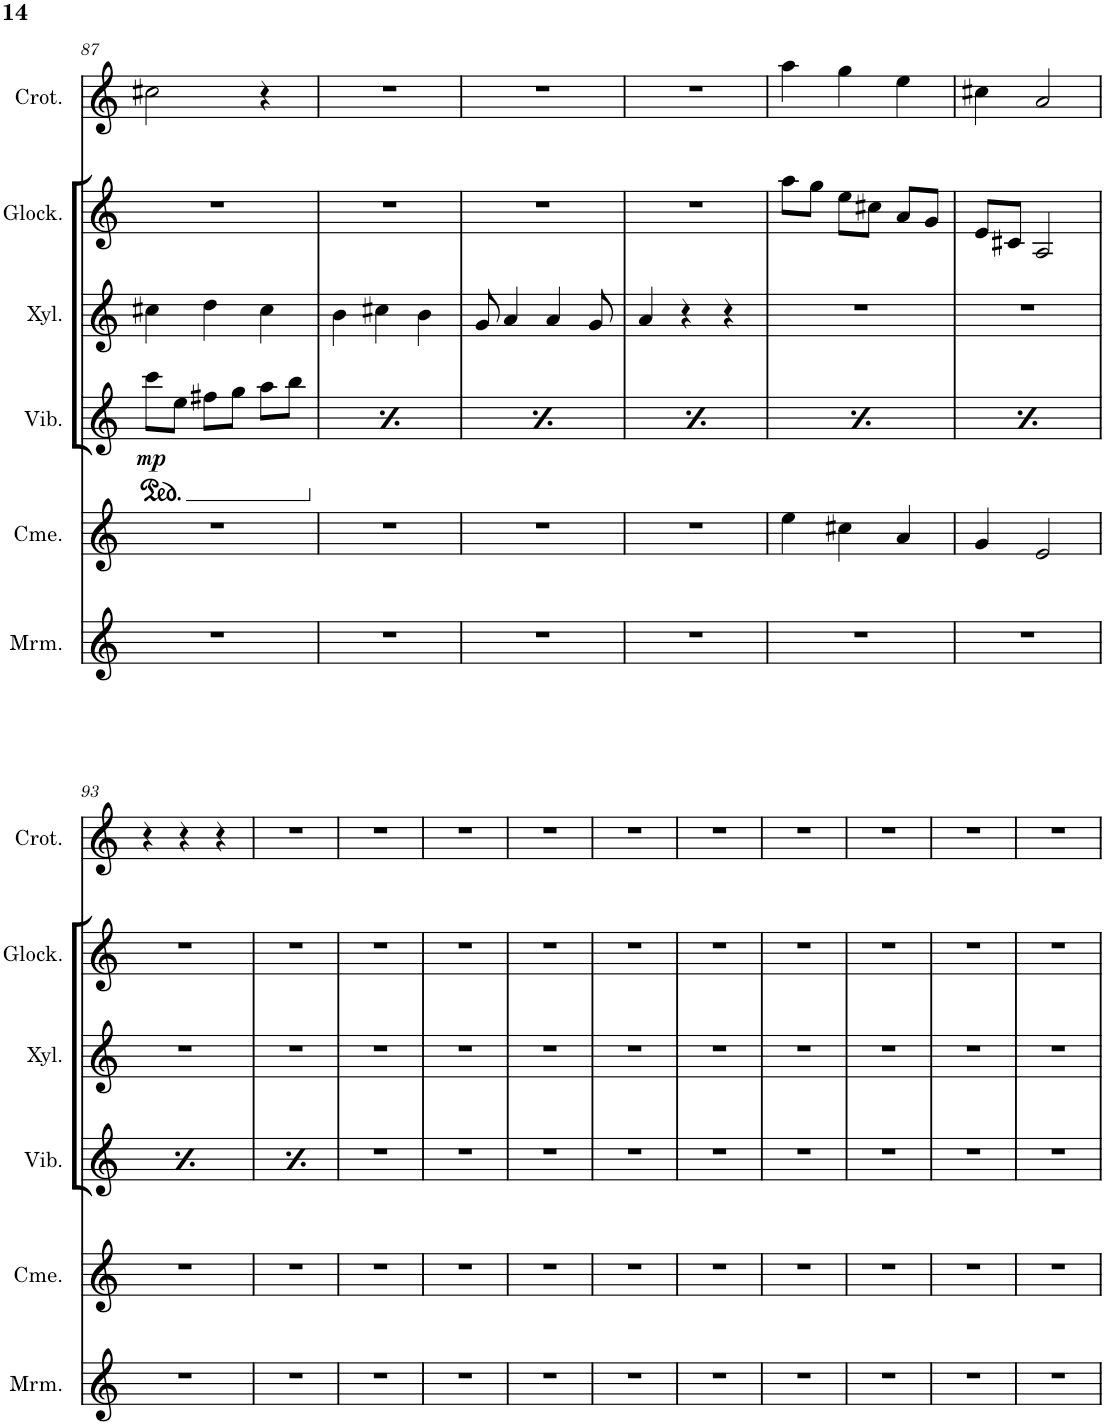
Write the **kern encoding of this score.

**kern	**kern	**kern	**dynam	**kern	**kern	**kern
*part6	*part5	*part4	*part4	*part3	*part2	*part1
*staff6	*staff5	*staff4	*staff4	*staff3	*staff2	*staff1
*I"Marimba	*I"Almglocken	*I"Vibraphone	*	*I"Xylophone	*I"Glockenspiel	*I"Crotales
*I'Mrm.	*I'Almg.	*I'Vib.	*	*I'Xyl.	*I'Glock.	*I'Crot.
!!LO:PB:g=z
*clefF4	*clefG2	*clefG2	*	*clefG2	*clefG2	*clefG2
*	*	*	*	*Trd-7c-12	*Trd-14c-24	*Trd-14c-24
*k[]	*k[]	*k[]	*	*k[]	*k[]	*k[]
*M3/4	*M3/4	*M3/4	*	*M3/4	*M3/4	*M3/4
=87	=87	=87	=87	=87	=87	=87
!	!	!	!LO:DY:b	!	!	!
2.r	2.r	8ccc\L	mp	4cc#X\	2.r	2cc#X\
.	.	8ee\J	.	.	.	.
.	.	8ff#X\L	.	4dd\	.	.
.	.	8gg\J	.	.	.	.
.	.	8aa\L	.	4cc#\	.	4r
.	.	8bb\J	.	.	.	.
=88	=88	=88	=88	=88	=88	=88
!	!	!	!LO:DY:b	!	!	!
2.r	2.r	8ccc\L	mp	4b\	2.r	2.r
.	.	8ee\J	.	.	.	.
.	.	8ff#X\L	.	4cc#X\	.	.
.	.	8gg\J	.	.	.	.
.	.	8aa\L	.	4b\	.	.
.	.	8bb\J	.	.	.	.
=89	=89	=89	=89	=89	=89	=89
!	!	!	!LO:DY:b	!	!	!
2.r	2.r	8ccc\L	mp	8g/	2.r	2.r
.	.	8ee\J	.	4a/	.	.
.	.	8ff#X\L	.	.	.	.
.	.	8gg\J	.	4a/	.	.
.	.	8aa\L	.	.	.	.
.	.	8bb\J	.	8g/	.	.
=90	=90	=90	=90	=90	=90	=90
!	!	!	!LO:DY:b	!	!	!
2.r	2.r	8ccc\L	mp	4a/	2.r	2.r
.	.	8ee\J	.	.	.	.
.	.	8ff#X\L	.	4r	.	.
.	.	8gg\J	.	.	.	.
.	.	8aa\L	.	4r	.	.
.	.	8bb\J	.	.	.	.
=91	=91	=91	=91	=91	=91	=91
!	!	!	!LO:DY:b	!	!	!
2.r	4ee\	8ccc\L	mp	2.r	8aa\L	4aa\
.	.	8ee\J	.	.	8gg\J	.
.	4cc#X\	8ff#X\L	.	.	8ee\L	4gg\
.	.	8gg\J	.	.	8cc#X\J	.
.	4a/	8aa\L	.	.	8a/L	4ee\
.	.	8bb\J	.	.	8g/J	.
=92	=92	=92	=92	=92	=92	=92
!	!	!	!LO:DY:b	!	!	!
2.r	4g/	8ccc\L	mp	2.r	8e/L	4cc#X\
.	.	8ee\J	.	.	8c#X/J	.
.	2e/	8ff#X\L	.	.	2A/	2a/
.	.	8gg\J	.	.	.	.
.	.	8aa\L	.	.	.	.
.	.	8bb\J	.	.	.	.
!!LO:LB:g=z
=93	=93	=93	=93	=93	=93	=93
!	!	!	!LO:DY:b	!	!	!
2.r	2.r	8ccc\L	mp	2.r	2.r	4r
.	.	8ee\J	.	.	.	.
.	.	8ff#X\L	.	.	.	4r
.	.	8gg\J	.	.	.	.
.	.	8aa\L	.	.	.	4r
.	.	8bb\J	.	.	.	.
=94	=94	=94	=94	=94	=94	=94
!	!	!	!LO:DY:b	!	!	!
2.r	2.r	8ccc\L	mp	2.r	2.r	2.r
.	.	8ee\J	.	.	.	.
.	.	8ff#X\L	.	.	.	.
.	.	8gg\J	.	.	.	.
.	.	8aa\L	.	.	.	.
.	.	8bb\J	.	.	.	.
=95	=95	=95	=95	=95	=95	=95
2.r	2.r	2.r	.	2.r	2.r	2.r
=96	=96	=96	=96	=96	=96	=96
2.r	2.r	2.r	.	2.r	2.r	2.r
=97	=97	=97	=97	=97	=97	=97
2.r	2.r	2.r	.	2.r	2.r	2.r
=98	=98	=98	=98	=98	=98	=98
2.r	2.r	2.r	.	2.r	2.r	2.r
=99	=99	=99	=99	=99	=99	=99
2.r	2.r	2.r	.	2.r	2.r	2.r
=100	=100	=100	=100	=100	=100	=100
2.r	2.r	2.r	.	2.r	2.r	2.r
=101	=101	=101	=101	=101	=101	=101
2.r	2.r	2.r	.	2.r	2.r	2.r
=102	=102	=102	=102	=102	=102	=102
2.r	2.r	2.r	.	2.r	2.r	2.r
=103	=103	=103	=103	=103	=103	=103
2.r	2.r	2.r	.	2.r	2.r	2.r
=	=	=	=	=	=	=
*-	*-	*-	*-	*-	*-	*-
